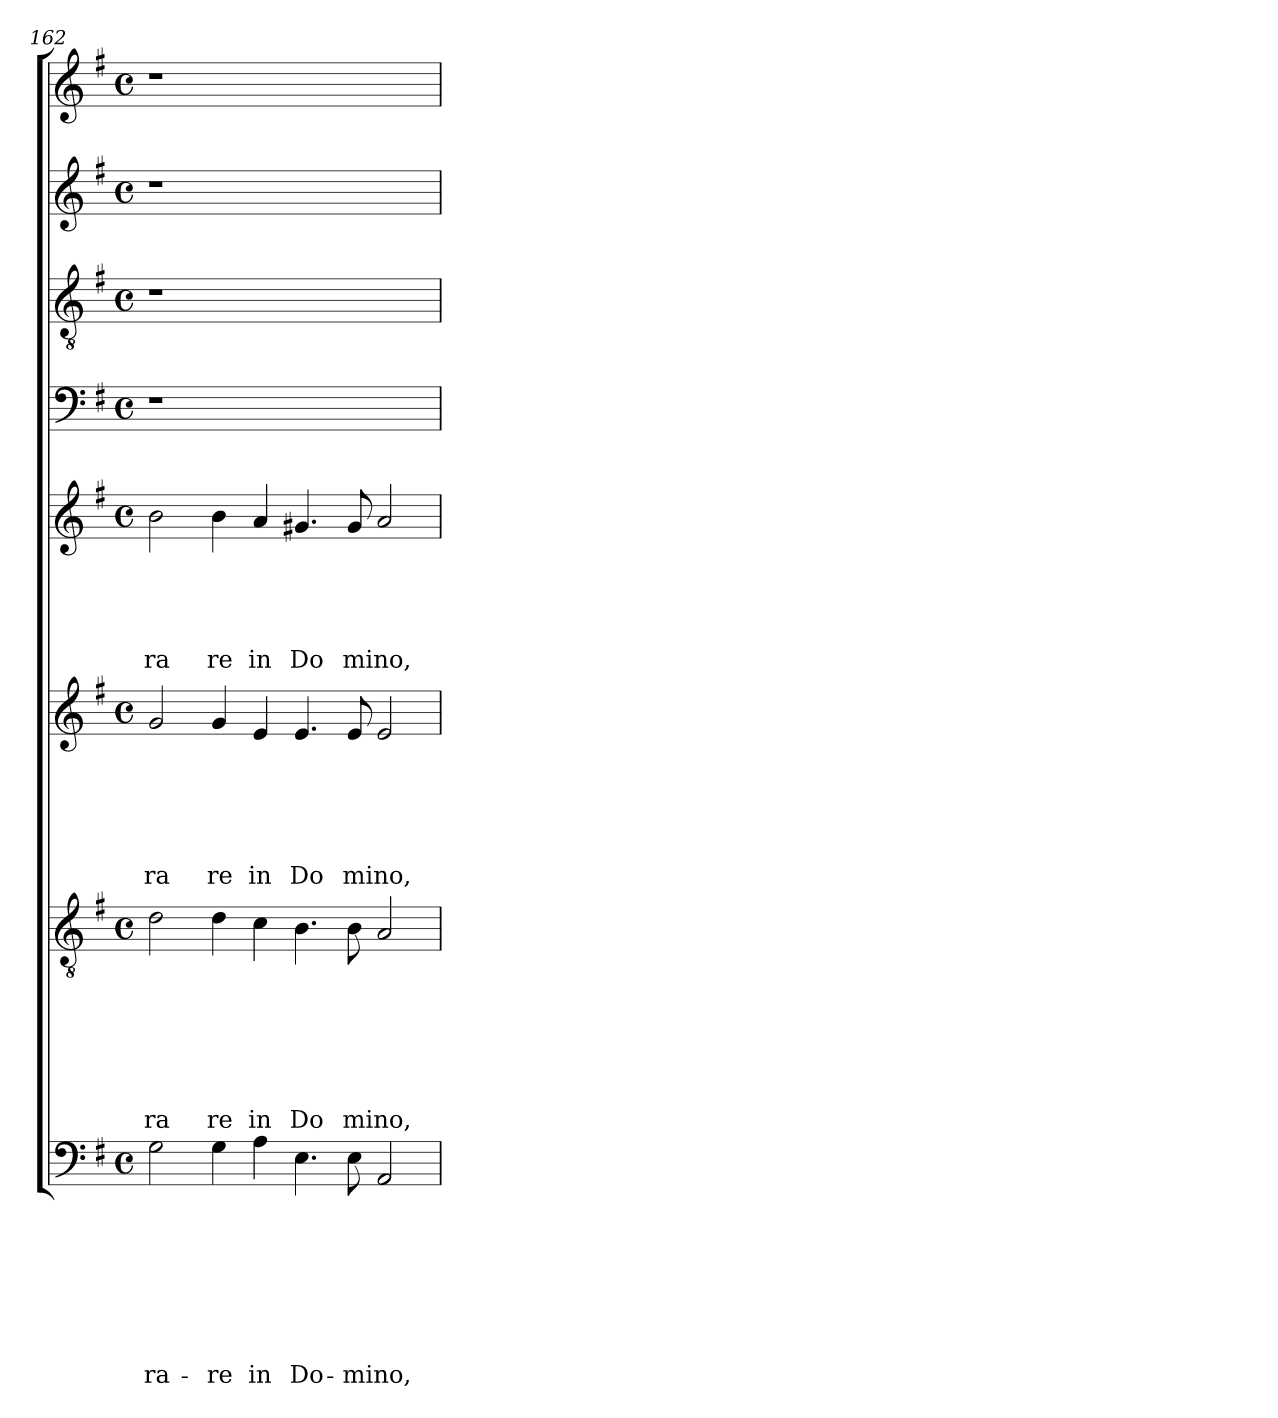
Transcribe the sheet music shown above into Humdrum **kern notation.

**kern	**text	**text	**text	**text	**text	**text	**text	**text	**kern	**text	**text	**text	**text	**text	**text	**text	**kern	**text	**text	**text	**text	**text	**text	**kern	**text	**text	**text	**text	**text	**kern	**kern	**kern	**kern
*part8	*part8	*part8	*part8	*part8	*part8	*part8	*part8	*part8	*part7	*part7	*part7	*part7	*part7	*part7	*part7	*part7	*part6	*part6	*part6	*part6	*part6	*part6	*part6	*part5	*part5	*part5	*part5	*part5	*part5	*part4	*part3	*part2	*part1
*staff8	*staff8	*staff8	*staff8	*staff8	*staff8	*staff8	*staff8	*staff8	*staff7	*staff7	*staff7	*staff7	*staff7	*staff7	*staff7	*staff7	*staff6	*staff6	*staff6	*staff6	*staff6	*staff6	*staff6	*staff5	*staff5	*staff5	*staff5	*staff5	*staff5	*staff4	*staff3	*staff2	*staff1
!!LO:PB:g=z
*clefF4	*	*	*	*	*	*	*	*	*clefGv2	*	*	*	*	*	*	*	*clefG2	*	*	*	*	*	*	*clefG2	*	*	*	*	*	*clefF4	*clefGv2	*clefG2	*clefG2
*k[f#]	*	*	*	*	*	*	*	*	*k[f#]	*	*	*	*	*	*	*	*k[f#]	*	*	*	*	*	*	*k[f#]	*	*	*	*	*	*k[f#]	*k[f#]	*k[f#]	*k[f#]
*G:	*	*	*	*	*	*	*	*	*G:	*	*	*	*	*	*	*	*G:	*	*	*	*	*	*	*G:	*	*	*	*	*	*G:	*G:	*G:	*G:
*M4/4	*	*	*	*	*	*	*	*	*M4/4	*	*	*	*	*	*	*	*M4/4	*	*	*	*	*	*	*M4/4	*	*	*	*	*	*M4/4	*M4/4	*M4/4	*M4/4
*met(c)	*	*	*	*	*	*	*	*	*met(c)	*	*	*	*	*	*	*	*met(c)	*	*	*	*	*	*	*met(c)	*	*	*	*	*	*met(c)	*met(c)	*met(c)	*met(c)
=162	=162	=162	=162	=162	=162	=162	=162	=162	=162	=162	=162	=162	=162	=162	=162	=162	=162	=162	=162	=162	=162	=162	=162	=162	=162	=162	=162	=162	=162	=162	=162	=162	=162
!	!	!	!	!	!	!	!	!LO:LY:b	!	!	!	!	!	!	!	!LO:LY:b	!	!	!	!	!	!	!LO:LY:b	!	!	!	!	!	!LO:LY:b	!	!	!	!
2G\	.	.	.	.	.	.	.	ra-	2d\	.	.	.	.	.	.	ra	2g/	.	.	.	.	.	ra	2b\	.	.	.	.	ra	1r	1r	1r	1r
!	!	!	!	!	!	!	!	!LO:LY:b	!	!	!	!	!	!	!	!LO:LY:b	!	!	!	!	!	!	!LO:LY:b	!	!	!	!	!	!LO:LY:b	!	!	!	!
4G\	.	.	.	.	.	.	.	-re	4d\	.	.	.	.	.	.	re	4g/	.	.	.	.	.	re	4b\	.	.	.	.	re	.	.	.	.
!	!	!	!	!	!	!	!	!LO:LY:b	!	!	!	!	!	!	!	!LO:LY:b	!	!	!	!	!	!	!LO:LY:b	!	!	!	!	!	!LO:LY:b	!	!	!	!
4A\	.	.	.	.	.	.	.	in	4c\	.	.	.	.	.	.	in	4e/	.	.	.	.	.	in	4a/	.	.	.	.	in	.	.	.	.
!	!	!	!	!	!	!	!	!LO:LY:b	!	!	!	!	!	!	!	!LO:LY:b	!	!	!	!	!	!	!LO:LY:b	!	!	!	!	!	!LO:LY:b	!	!	!	!
4.E\	.	.	.	.	.	.	.	Do-	4.B\	.	.	.	.	.	.	Do	4.e/	.	.	.	.	.	Do	4.g#X/	.	.	.	.	Do	1ryy	1ryy	1ryy	1ryy
!	!	!	!	!	!	!	!	!LO:LY:b	!	!	!	!	!	!	!	!LO:LY:b	!	!	!	!	!	!	!LO:LY:b	!	!	!	!	!	!LO:LY:b	!	!	!	!
8E\	.	.	.	.	.	.	.	-mino,	8B\	.	.	.	.	.	.	mino,	8e/	.	.	.	.	.	mino,	8g#/	.	.	.	.	mino,	.	.	.	.
2AA/	.	.	.	.	.	.	.	.	2A/	.	.	.	.	.	.	.	2e/	.	.	.	.	.	.	2a/	.	.	.	.	.	.	.	.	.
=	=	=	=	=	=	=	=	=	=	=	=	=	=	=	=	=	=	=	=	=	=	=	=	=	=	=	=	=	=	=	=	=	=
*-	*-	*-	*-	*-	*-	*-	*-	*-	*-	*-	*-	*-	*-	*-	*-	*-	*-	*-	*-	*-	*-	*-	*-	*-	*-	*-	*-	*-	*-	*-	*-	*-	*-
